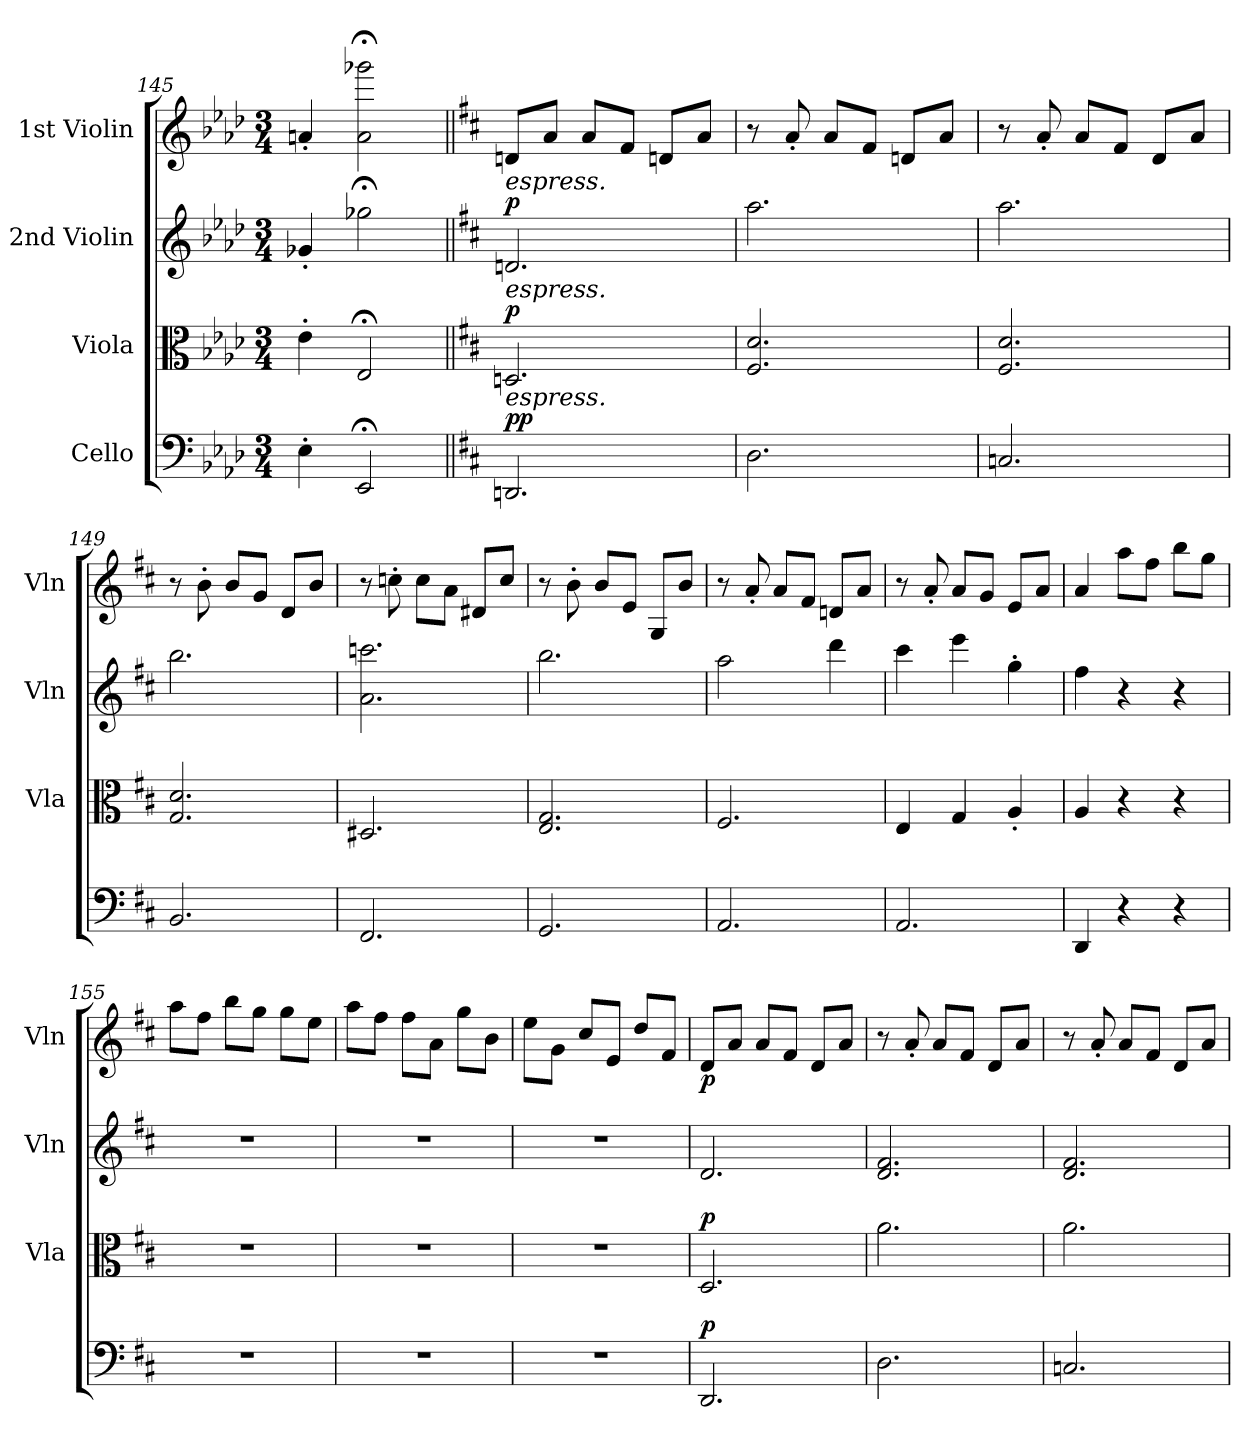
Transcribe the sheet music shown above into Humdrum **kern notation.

**kern	**dynam	**kern	**dynam	**kern	**dynam	**kern	**dynam
*part4	*part4	*part3	*part3	*part2	*part2	*part1	*part1
*staff4	*staff4	*staff3	*staff3	*staff2	*staff2	*staff1	*staff1
*I"Cello	*	*I"Viola	*	*I"2nd Violin	*	*I"1st Violin	*
*	*	*I'Vla	*	*I'Vln	*	*I'Vln	*
*clefF4	*	*clefC3	*	*clefG2	*	*clefG2	*
*k[b-e-a-d-]	*	*k[b-e-a-d-]	*	*k[b-e-a-d-]	*	*k[b-e-a-d-]	*
*M3/4	*	*M3/4	*	*M3/4	*	*M3/4	*
=145	=145	=145	=145	=145	=145	=145	=145
4E-'\	.	4e-'\	.	4g-X'/	.	4an'/	.
2EE-;</	.	2E-;</	.	2gg-X;<\	.	2a\;< 2ggg-X\;<	.
=146||	=146||	=146||	=146||	=146||	=146||	=146||	=146||
*k[f#c#]	*	*k[f#c#]	*	*k[f#c#]	*	*k[f#c#]	*
!	!	!	!	!LO:TX:a:i:t=espress.	!	!	!
!	!	!LO:TX:a:i:t=espress.	!	!	!	!	!
!LO:TX:a:i:t=espress.	!	!	!	!	!	!	!
!	!LO:DY:b	!	!	!	!	!	!
!	!LO:DY:n=1:a	!	!LO:DY:a	!	!LO:DY:a	!	!
2.DDn/	p p	2.Dn/	p	2.dn/	p	8dn/L	.
.	.	.	.	.	.	8a/J	.
.	.	.	.	.	.	8a/L	.
.	.	.	.	.	.	8f#/J	.
.	.	.	.	.	.	8dn/L	.
.	.	.	.	.	.	8a/J	.
=147	=147	=147	=147	=147	=147	=147	=147
2.D\	.	2.F#/ 2.d/	.	2.aa\	.	8r	.
.	.	.	.	.	.	8a'/	.
.	.	.	.	.	.	8a/L	.
.	.	.	.	.	.	8f#/J	.
.	.	.	.	.	.	8dn/L	.
.	.	.	.	.	.	8a/J	.
=148	=148	=148	=148	=148	=148	=148	=148
2.Cn/	.	2.F#/ 2.d/	.	2.aa\	.	8r	.
.	.	.	.	.	.	8a'/	.
.	.	.	.	.	.	8a/L	.
.	.	.	.	.	.	8f#/J	.
.	.	.	.	.	.	8d/L	.
.	.	.	.	.	.	8a/J	.
=149	=149	=149	=149	=149	=149	=149	=149
2.BB/	.	2.G/ 2.d/	.	2.bb\	.	8r	.
.	.	.	.	.	.	8b'\	.
.	.	.	.	.	.	8b/L	.
.	.	.	.	.	.	8g/J	.
.	.	.	.	.	.	8d/L	.
.	.	.	.	.	.	8b/J	.
!!LO:LB:g=z
=150	=150	=150	=150	=150	=150	=150	=150
2.FF#/	.	2.D#X/	.	2.a\ 2.cccn\	.	8r	.
.	.	.	.	.	.	8ccn'\	.
.	.	.	.	.	.	8cc\L	.
.	.	.	.	.	.	8a\J	.
.	.	.	.	.	.	8d#X/L	.
.	.	.	.	.	.	8cc/J	.
=151	=151	=151	=151	=151	=151	=151	=151
2.GG/	.	2.E/ 2.G/	.	2.bb\	.	8r	.
.	.	.	.	.	.	8b'\	.
.	.	.	.	.	.	8b/L	.
.	.	.	.	.	.	8e/J	.
.	.	.	.	.	.	8G/L	.
.	.	.	.	.	.	8b/J	.
=152	=152	=152	=152	=152	=152	=152	=152
2.AA/	.	2.F#/	.	2aa\	.	8r	.
.	.	.	.	.	.	8a'/	.
.	.	.	.	.	.	8a/L	.
.	.	.	.	.	.	8f#/J	.
.	.	.	.	4ddd\	.	8dn/L	.
.	.	.	.	.	.	8a/J	.
=153	=153	=153	=153	=153	=153	=153	=153
2.AA/	.	4E/	.	4ccc#\	.	8r	.
.	.	.	.	.	.	8a'/	.
.	.	4G/	.	4eee\	.	8a/L	.
.	.	.	.	.	.	8g/J	.
.	.	4A'/	.	4gg'\	.	8e/L	.
.	.	.	.	.	.	8a/J	.
=154	=154	=154	=154	=154	=154	=154	=154
4DD/	.	4A/	.	4ff#\	.	4a/	.
4r	.	4r	.	4r	.	8aa\L	.
.	.	.	.	.	.	8ff#\J	.
4r	.	4r	.	4r	.	8bb\L	.
.	.	.	.	.	.	8gg\J	.
=155	=155	=155	=155	=155	=155	=155	=155
2.r	.	2.r	.	2.r	.	8aa\L	.
.	.	.	.	.	.	8ff#\J	.
.	.	.	.	.	.	8bb\L	.
.	.	.	.	.	.	8gg\J	.
.	.	.	.	.	.	8gg\L	.
.	.	.	.	.	.	8ee\J	.
!!LO:PB:g=z
=156	=156	=156	=156	=156	=156	=156	=156
2.r	.	2.r	.	2.r	.	8aa\L	.
.	.	.	.	.	.	8ff#\J	.
.	.	.	.	.	.	8ff#\L	.
.	.	.	.	.	.	8a\J	.
.	.	.	.	.	.	8gg\L	.
.	.	.	.	.	.	8b\J	.
!!LO:PB:g=z
=157	=157	=157	=157	=157	=157	=157	=157
2.r	.	2.r	.	2.r	.	8ee\L	.
.	.	.	.	.	.	8g\J	.
.	.	.	.	.	.	8cc#/L	.
.	.	.	.	.	.	8e/J	.
.	.	.	.	.	.	8dd/L	.
.	.	.	.	.	.	8f#/J	.
=158	=158	=158	=158	=158	=158	=158	=158
!	!LO:DY:a	!	!LO:DY:a	!	!	!	!LO:DY:b
2.DD/	p	2.D/	p	2.d/	.	8d/L	p
.	.	.	.	.	.	8a/J	.
.	.	.	.	.	.	8a/L	.
.	.	.	.	.	.	8f#/J	.
.	.	.	.	.	.	8d/L	.
.	.	.	.	.	.	8a/J	.
=159	=159	=159	=159	=159	=159	=159	=159
2.D\	.	2.a\	.	2.d/ 2.f#/	.	8r	.
.	.	.	.	.	.	8a'/	.
.	.	.	.	.	.	8a/L	.
.	.	.	.	.	.	8f#/J	.
.	.	.	.	.	.	8d/L	.
.	.	.	.	.	.	8a/J	.
=160	=160	=160	=160	=160	=160	=160	=160
2.Cn/	.	2.a\	.	2.d/ 2.f#/	.	8r	.
.	.	.	.	.	.	8a'/	.
.	.	.	.	.	.	8a/L	.
.	.	.	.	.	.	8f#/J	.
.	.	.	.	.	.	8d/L	.
.	.	.	.	.	.	8a/J	.
=	=	=	=	=	=	=	=
*-	*-	*-	*-	*-	*-	*-	*-
